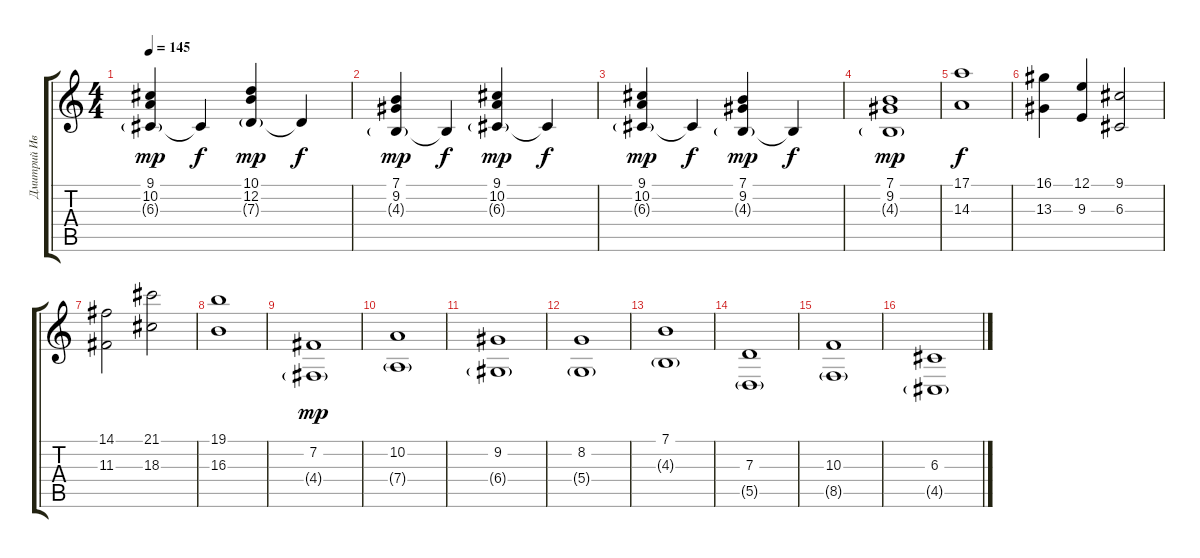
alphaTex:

\track ("Дмитрий Иванов" "Дмитрий Ив") {instrument synthstrings1}
\staff {score tabs}
\tuning (E4 B3 G3 D3 A2 E2) {hide}
\ts (4 4)
\tempo 145
\clef g2
\ks c
(9.1 10.2 6.3{g}).4{dy mp volume 9 instrument stringensemble1} 6.3{t}.4{dy f} (10.1 12.2 7.3{g}).4{dy mp} 7.3{t}.4{dy f} |
(7.1 9.2 4.3{g}).4{dy mp} 4.3{t}.4{dy f} (9.1 10.2 6.3{g}).4{dy mp} 6.3{t}.4{dy f} |
(9.1 10.2 6.3{g}).4{dy mp} 6.3{t}.4{dy f} (7.1 9.2 4.3{g}).4{dy mp} 4.3{t}.4{dy f} |
(7.1 9.2 4.3{g}).1{dy mp} |
(17.1 14.3).1{dy f volume 11} |
(16.1 13.3).4 (12.1 9.3).4 (9.1 6.3).2 |
(14.1 11.3).2 (21.1 18.3).2 |
(19.1 16.3).1 |
(7.2 4.4{g}).1{dy mp volume 11 instrument synthstrings1} |
(10.2 7.4{g}).1 |
(9.2 6.4{g}).1 |
(8.2 5.4{g}).1 |
(7.1 4.3{g}).1 |
(7.3 5.5{g}).1 |
(10.3 8.5{g}).1 |
(6.3 4.5{g}).1
